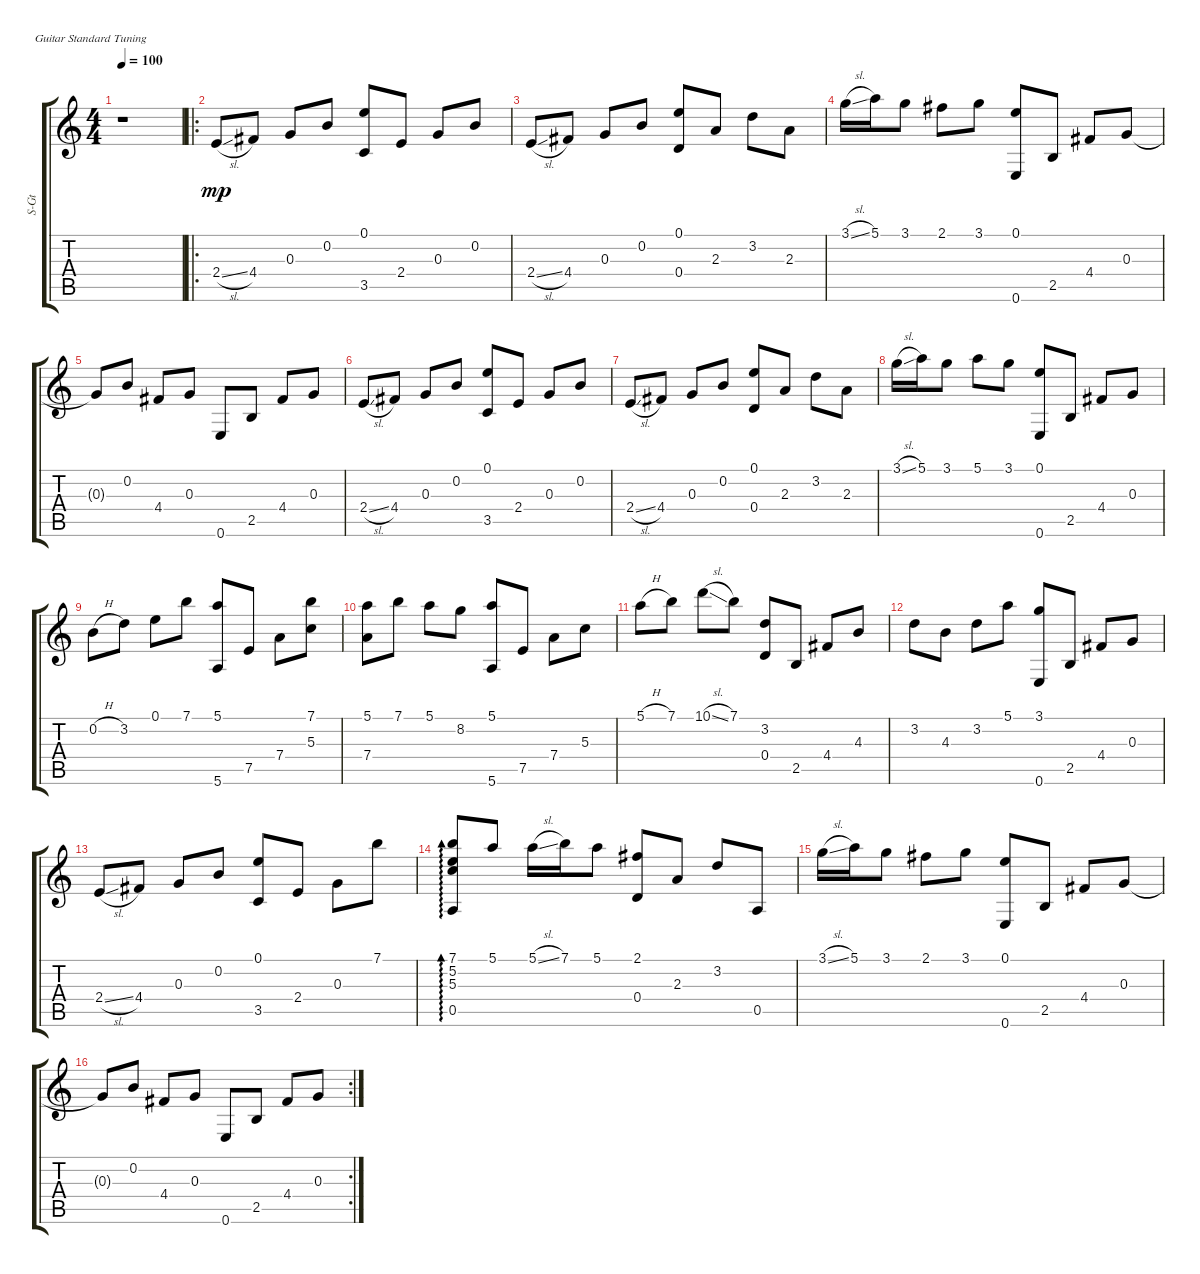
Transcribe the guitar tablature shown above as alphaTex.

\defaultSystemsLayout 4
\bracketExtendMode groupsimilarinstruments
\otherSystemsTrackNameOrientation horizontal
\track ("Steel Guitar" "S-Gt") {instrument acousticguitarsteel}
\staff {score tabs}
\tuning (E4 B3 G3 D3 A2 E2)
\ts (4 4)
\tempo 100
\clef g2
\ks c
r.1{dy mp instrument acousticguitarsteel beam Down} |
\ro
2.4{sl}.8{beam Up} 4.4{acc #}.8{beam Up} 0.3.8{beam Up} 0.2.8{beam Up} (3.5 0.1).8{beam Up} 2.4.8{beam Up} 0.3.8{beam Up} 0.2.8{beam Up} |
2.4{sl}.8{beam Up} 4.4{acc #}.8{beam Up} 0.3.8{beam Up} 0.2.8{beam Up} (0.1 0.4).8{beam Up} 2.3.8{beam Up} 3.2.8{beam Down} 2.3.8{beam Down} |
3.1{sl}.16{beam Down} 5.1.16{beam Down} 3.1.8{beam Down} 2.1{acc #}.8{beam Down} 3.1.8{beam Down} (0.1 0.6).8{beam Up} 2.5.8{beam Up} 4.4{acc #}.8{beam Up} 0.3.8{beam Up} |
0.3{t}.8{beam Up} 0.2.8{beam Up} 4.4{acc #}.8{beam Up} 0.3.8{beam Up} 0.6.8{beam Up} 2.5.8{beam Up} 4.4{acc #}.8{beam Up} 0.3.8{beam Up} |
2.4{sl}.8{beam Up} 4.4{acc #}.8{beam Up} 0.3.8{beam Up} 0.2.8{beam Up} (3.5 0.1).8{beam Up} 2.4.8{beam Up} 0.3.8{beam Up} 0.2.8{beam Up} |
2.4{sl}.8{beam Up} 4.4{acc #}.8{beam Up} 0.3.8{beam Up} 0.2.8{beam Up} (0.1 0.4).8{beam Up} 2.3.8{beam Up} 3.2.8{beam Down} 2.3.8{beam Down} |
3.1{sl}.16{beam Down} 5.1.16{beam Down} 3.1.8{beam Down} 5.1.8{beam Down} 3.1.8{beam Down} (0.1 0.6).8{beam Up} 2.5.8{beam Up} 4.4{acc #}.8{beam Up} 0.3.8{beam Up} |
0.2{h}.8{beam Down} 3.2.8{beam Down} 0.1.8{beam Down} 7.1.8{beam Down} (5.1 5.6).8{beam Up} 7.5.8{beam Up} 7.4.8{beam Down} (7.1 5.3).8{beam Down} |
(7.4 5.1).8{beam Down} 7.1.8{beam Down} 5.1.8{beam Down} 8.2.8{beam Down} (5.1 5.6).8{beam Up} 7.5.8{beam Up} 7.4.8{beam Down} 5.3.8{beam Down} |
5.1{h}.8{beam Down} 7.1.8{beam Down} 10.1{sl}.8{beam Down} 7.1.8{beam Down} (3.2 0.4).8{beam Up} 2.5.8{beam Up} 4.4{acc #}.8{beam Up} 4.3.8{beam Up} |
3.2.8{beam Down} 4.3.8{beam Down} 3.2.8{beam Down} 5.1.8{beam Down} (3.1 0.6).8{beam Up} 2.5.8{beam Up} 4.4{acc #}.8{beam Up} 0.3.8{beam Up} |
2.4{sl}.8{beam Up} 4.4{acc #}.8{beam Up} 0.3.8{beam Up} 0.2.8{beam Up} (3.5 0.1).8{beam Up} 2.4.8{beam Up} 0.3.8{beam Down} 7.1.8{beam Down} |
(7.1 5.2 5.3 0.5).8{ad 0 beam Up} 5.1.8{beam Up} 5.1{sl}.16{beam Down} 7.1.16{beam Down} 5.1.8{beam Down} (2.1{acc #} 0.4).8{beam Up} 2.3.8{beam Up} 3.2.8{beam Up} 0.5.8{beam Up} |
3.1{sl}.16{beam Down} 5.1.16{beam Down} 3.1.8{beam Down} 2.1{acc #}.8{beam Down} 3.1.8{beam Down} (0.1 0.6).8{beam Up} 2.5.8{beam Up} 4.4{acc #}.8{beam Up} 0.3.8{beam Up} |
\rc 2
0.3{t}.8{beam Up} 0.2.8{beam Up} 4.4{acc #}.8{beam Up} 0.3.8{beam Up} 0.6.8{beam Up} 2.5.8{beam Up} 4.4{acc #}.8{beam Up} 0.3.8{beam Up}
